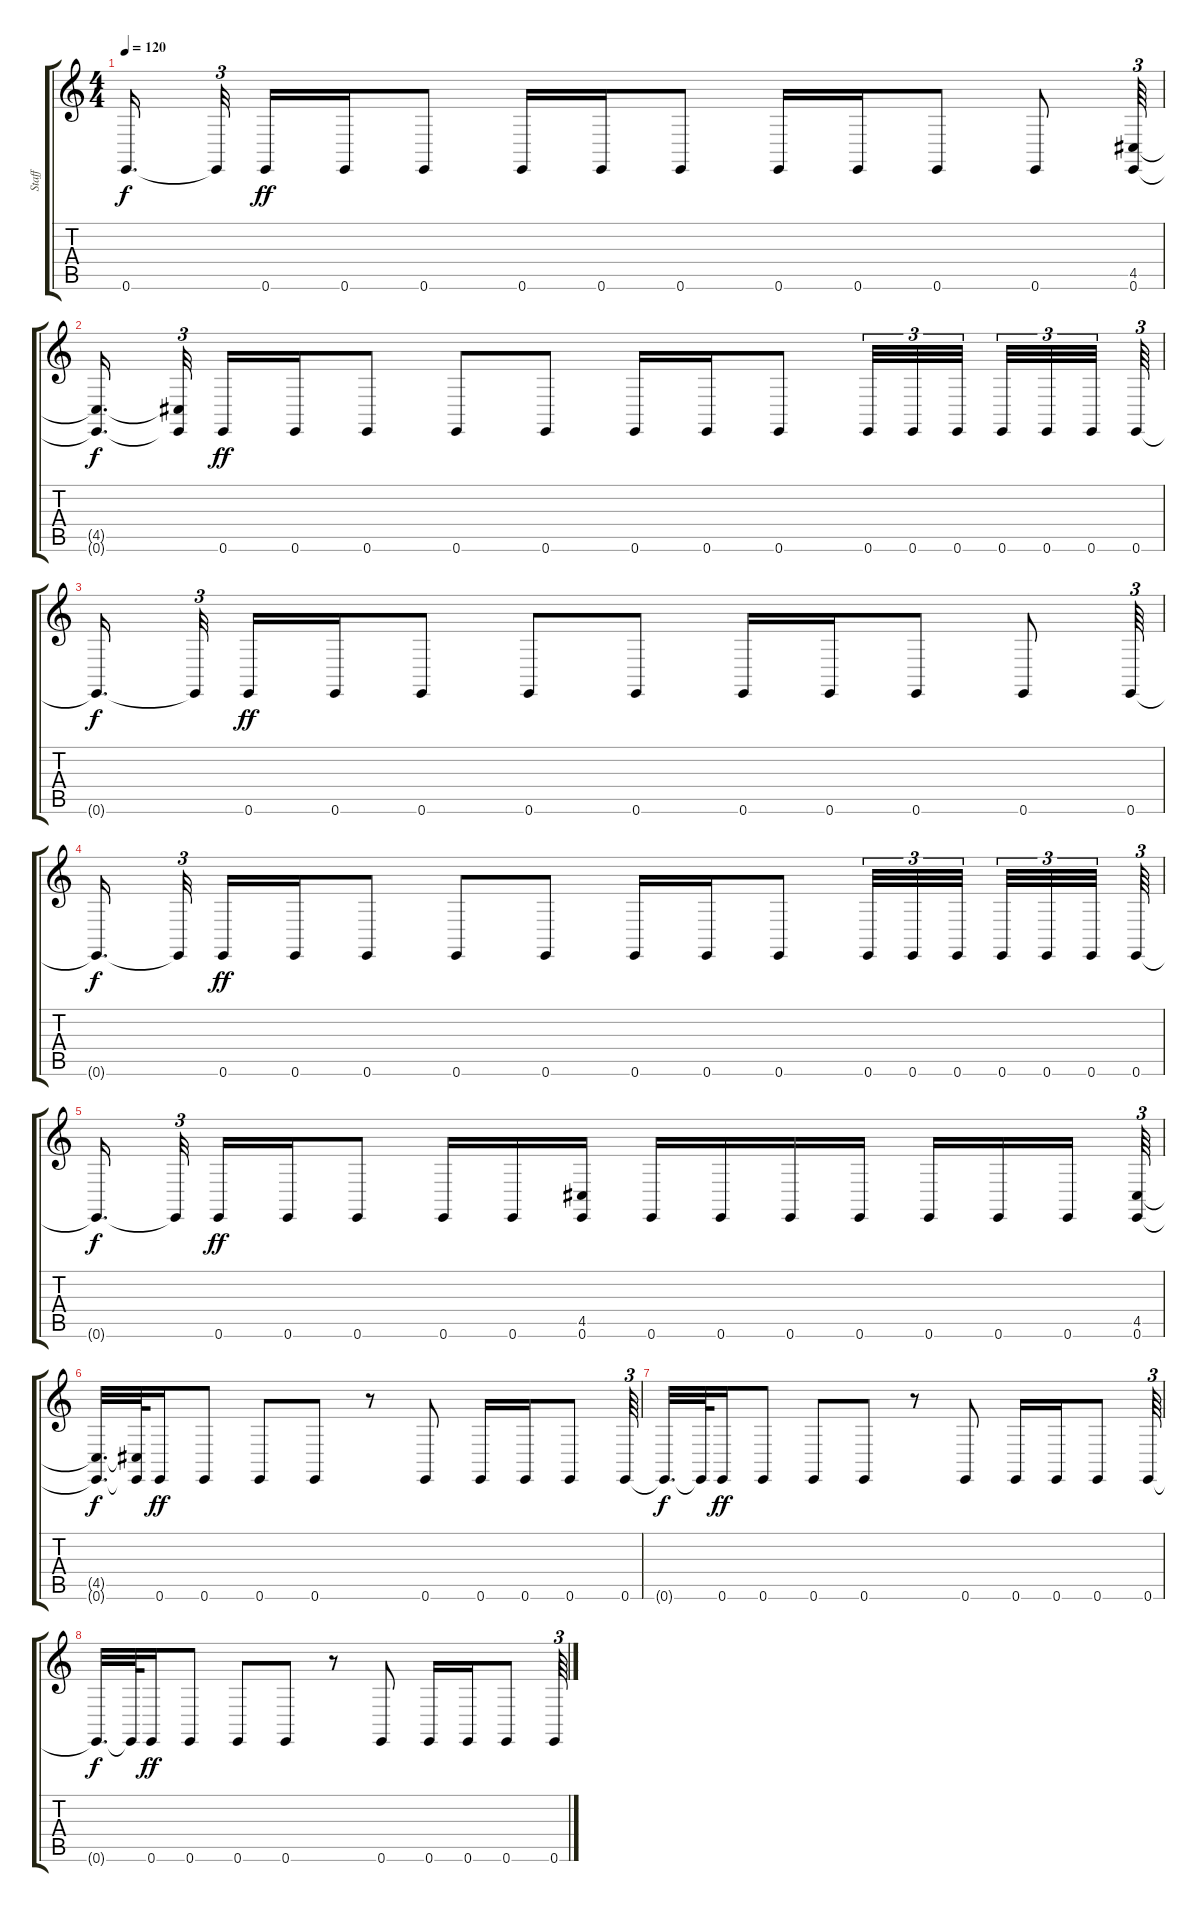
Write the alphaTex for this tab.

\track ("Staff" "Staff") {instrument acousticgrandpiano}
\staff {score tabs}
\tuning (E4 B3 G3 D3 A2 E2) {hide}
\ts (4 4)
\tempo 120
\clef g2
\ks c
0.6{t}.16{d dy f beam splitsecondary} 0.6{t}.32{tu (3 2) beam splitsecondary} 0.6.16{dy ff} 0.6.16 0.6.8 0.6.16 0.6.16 0.6.8 0.6.16 0.6.16 0.6.8 0.6.8 (4.5 0.6).64{tu (3 2)} |
(4.5{t} 0.6{t}).16{d dy f beam splitsecondary} (4.5{t} 0.6{t}).32{tu (3 2) beam splitsecondary} 0.6.16{dy ff} 0.6.16 0.6.8 0.6.8 0.6.8 0.6.16 0.6.16 0.6.8 0.6.32{tu (3 2)} 0.6.32{tu (3 2)} 0.6.32{tu (3 2) beam splitsecondary} 0.6.32{tu (3 2)} 0.6.32{tu (3 2)} 0.6.32{tu (3 2) beam splitsecondary} 0.6.64{tu (3 2)} |
0.6{t}.16{d dy f beam splitsecondary} 0.6{t}.32{tu (3 2) beam splitsecondary} 0.6.16{dy ff} 0.6.16 0.6.8 0.6.8 0.6.8 0.6.16 0.6.16 0.6.8 0.6.8 0.6.64{tu (3 2)} |
0.6{t}.16{d dy f beam splitsecondary} 0.6{t}.32{tu (3 2) beam splitsecondary} 0.6.16{dy ff} 0.6.16 0.6.8 0.6.8 0.6.8 0.6.16 0.6.16 0.6.8 0.6.32{tu (3 2)} 0.6.32{tu (3 2)} 0.6.32{tu (3 2) beam splitsecondary} 0.6.32{tu (3 2)} 0.6.32{tu (3 2)} 0.6.32{tu (3 2) beam splitsecondary} 0.6.64{tu (3 2)} |
0.6{t}.16{d dy f beam splitsecondary} 0.6{t}.32{tu (3 2) beam splitsecondary} 0.6.16{dy ff} 0.6.16 0.6.8 0.6.16 0.6.16 (4.5 0.6).16 0.6.16 0.6.16 0.6.16 0.6.16 0.6.16 0.6.16 0.6.16{beam splitsecondary} (4.5 0.6).64{tu (3 2)} |
(4.5{t} 0.6{t}).32{d dy f} (4.5{t} 0.6{t}).64 0.6.16{dy ff} 0.6.8 0.6.8 0.6.8 r.8 0.6.8 0.6.16 0.6.16 0.6.8 0.6.64{tu (3 2)} |
0.6{t}.32{d dy f} 0.6{t}.64 0.6.16{dy ff} 0.6.8 0.6.8 0.6.8 r.8 0.6.8 0.6.16 0.6.16 0.6.8 0.6.64{tu (3 2)} |
0.6{t}.32{d dy f} 0.6{t}.64 0.6.16{dy ff} 0.6.8 0.6.8 0.6.8 r.8 0.6.8 0.6.16 0.6.16 0.6.8 0.6.64{tu (3 2)}
